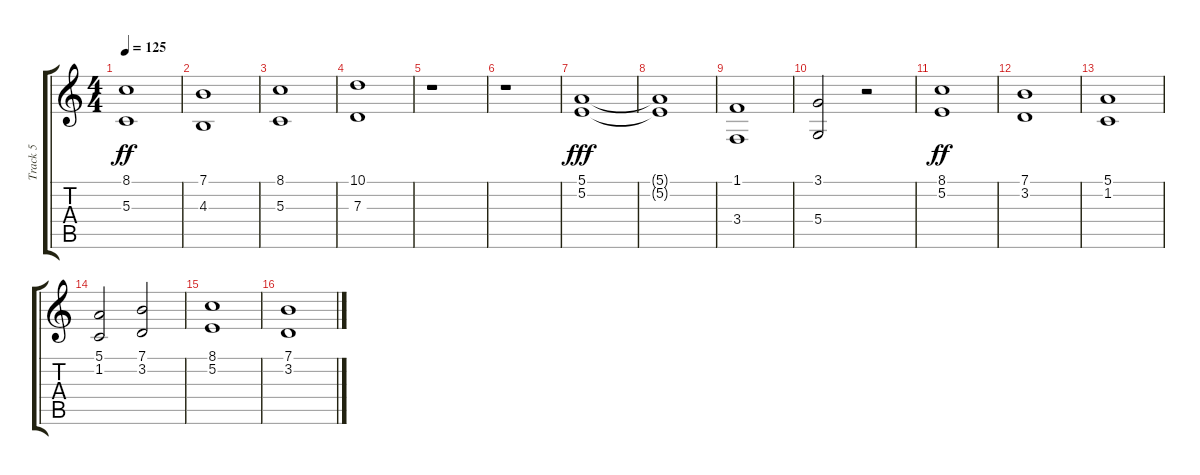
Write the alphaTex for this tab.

\track ("Track 5" "Track 5") {instrument synthstrings1}
\staff {score tabs}
\tuning (E4 B3 G3 D3 A2 E2) {hide}
\ts (4 4)
\tempo 125
\clef g2
\ks c
(8.1 5.3).1{dy ff} |
(7.1 4.3).1 |
(8.1 5.3).1 |
(10.1 7.3).1 |
r.1 |
r.1 |
(5.1 5.2).1{dy fff} |
(5.1{t} 5.2{t}).1 |
(1.1 3.4).1 |
(3.1 5.4).2 r.2 |
(8.1 5.2).1{dy ff} |
(7.1 3.2).1 |
(5.1 1.2).1 |
(5.1 1.2).2 (7.1 3.2).2 |
(8.1 5.2).1 |
(7.1 3.2).1
